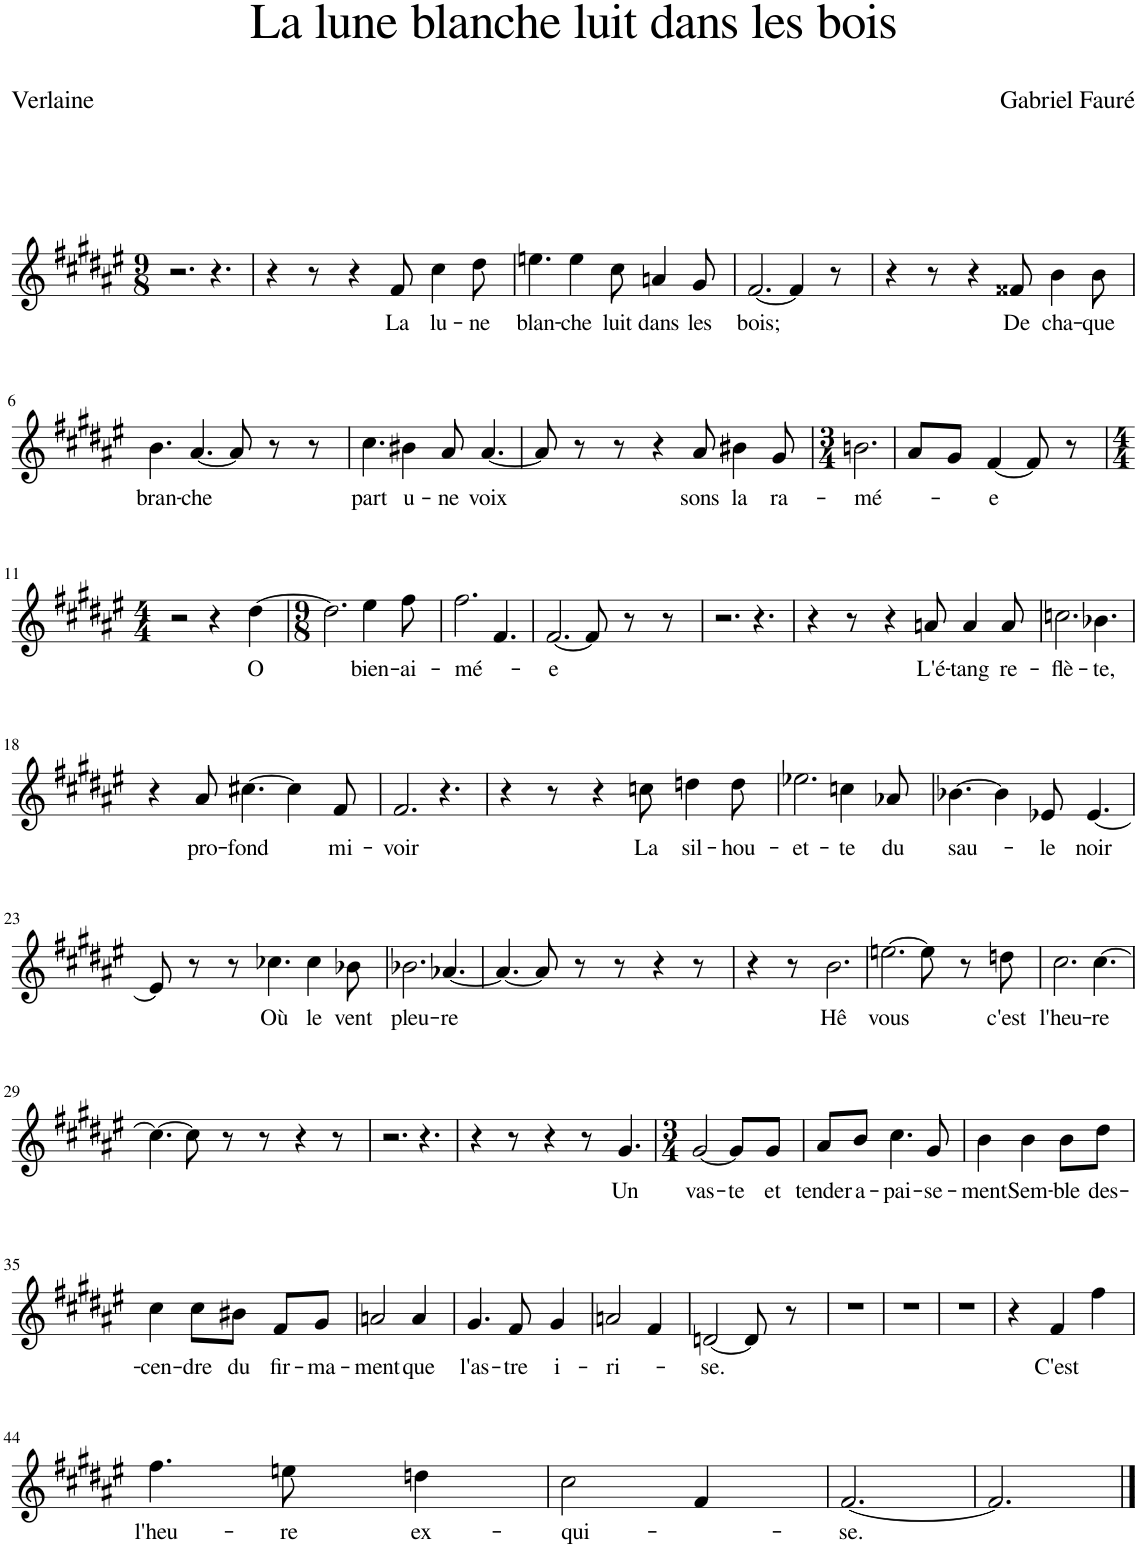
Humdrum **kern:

**kern	**text
*part1	*part1
*staff1	*staff1
*I"Piano	*
*I'Pno	*
*clefG2	*
*k[f#c#g#d#a#e#]	*
*M9/8	*
=1	=1
2.r	.
4.r	.
=2	=2
4r	.
8r	.
4r	.
!	!LO:LY:b
8f#/	La
!	!LO:LY:b
4cc#\	lu-
!	!LO:LY:b
8dd#\	-ne
=3	=3
!	!LO:LY:b
4.een\	blan-
!	!LO:LY:b
4ee\	-che
!	!LO:LY:b
8cc#\	luit
!	!LO:LY:b
4an/	dans
!	!LO:LY:b
8g#/	les
=4	=4
!	!LO:LY:b
[2.f#/	bois;
4f#/]	.
8r	.
=5	=5
4r	.
8r	.
4r	.
!	!LO:LY:b
8f##X/	De
!	!LO:LY:b
4b\	cha-
!	!LO:LY:b
8b\	-que
!!LO:LB:g=z
=6	=6
!	!LO:LY:b
4.b\	bran-
!	!LO:LY:b
[4.a#/	-che
8a#/]	.
8r	.
8r	.
=7	=7
!	!LO:LY:b
4.cc#\	part
!	!LO:LY:b
4b#X\	u-
!	!LO:LY:b
8a#/	-ne
!	!LO:LY:b
[4.a#/	voix
=8	=8
8a#/]	.
8r	.
8r	.
4r	.
!	!LO:LY:b
8a#/	sons
!	!LO:LY:b
4b#X\	la
!	!LO:LY:b
8g#/	ra-
=9	=9
*M3/4	*
!	!LO:LY:b
2.bn\	-mé-
=10	=10
8a#/L	.
8g#/J	.
!	!LO:LY:b
[4f#/	-e
8f#/]	.
8r	.
!!LO:LB:g=z
=11	=11
*M4/4	*
2r	.
4r	.
!	!LO:LY:b
[4dd#\	O
=12	=12
*M9/8	*
2.dd#\]	.
!	!LO:LY:b
4ee#\	bien-
!	!LO:LY:b
8ff#\	-ai-
=13	=13
!	!LO:LY:b
2.ff#\	-mé-
4.f#/	.
=14	=14
!	!LO:LY:b
[2.f#/	-e
8f#/]	.
8r	.
8r	.
=15	=15
2.r	.
4.r	.
=16	=16
4r	.
8r	.
4r	.
!	!LO:LY:b
8an/	L'é-
!	!LO:LY:b
4a/	-tang
!	!LO:LY:b
8a/	re-
=17	=17
!	!LO:LY:b
2.ccn\	-flè-
!	!LO:LY:b
4.b-X\	-te,
!!LO:LB:g=z
=18	=18
4r	.
!	!LO:LY:b
8a#/	pro-
!	!LO:LY:b
[4.cc#X\	-fond
4cc#\]	.
!	!LO:LY:b
8f#/	mi-
=19	=19
!	!LO:LY:b
2.f#/	-voir
4.r	.
=20	=20
4r	.
8r	.
4r	.
!	!LO:LY:b
8ccn\	La
!	!LO:LY:b
4ddn\	sil-
!	!LO:LY:b
8dd\	-hou-
=21	=21
!	!LO:LY:b
2.ee-X\	-et-
!	!LO:LY:b
4ccn\	-te
!	!LO:LY:b
8a-X/	du
=22	=22
!	!LO:LY:b
[4.b-X\	sau-
4b-\]	.
!	!LO:LY:b
8e-X/	-le
!	!LO:LY:b
[4.e-/	noir
!!LO:LB:g=z
=23	=23
8e-/]	.
8r	.
8r	.
!	!LO:LY:b
4.cc-X\	Où
!	!LO:LY:b
4cc-\	le
!	!LO:LY:b
8b-X\	vent
=24	=24
!	!LO:LY:b
2.b-X\	pleu-
!	!LO:LY:b
[4.a-X/	-re
=25	=25
4.a-/_	.
8a-/]	.
8r	.
8r	.
4r	.
8r	.
=26	=26
4r	.
8r	.
!	!LO:LY:b
2.b\	Hê
=27	=27
!	!LO:LY:b
[2.een\	-vous
8ee\]	.
8r	.
!	!LO:LY:b
8ddn\	c'est
=28	=28
!	!LO:LY:b
2.cc#\	l'heu-
!	!LO:LY:b
[4.cc#\	-re
!!LO:LB:g=z
=29	=29
4.cc#\_	.
8cc#\]	.
8r	.
8r	.
4r	.
8r	.
=30	=30
2.r	.
4.r	.
=31	=31
4r	.
8r	.
4r	.
8r	.
!	!LO:LY:b
4.g#/	Un
=32	=32
*M3/4	*
!	!LO:LY:b
[2g#/	vas-
!	!LO:LY:b
8g#/L]	-te
!	!LO:LY:b
8g#/J	et
=33	=33
!	!LO:LY:b
8a#/L	tender
!	!LO:LY:b
8b/J	a-
!	!LO:LY:b
4.cc#\	-pai-
!	!LO:LY:b
8g#/	-se-
=34	=34
!	!LO:LY:b
4b\	-ment
!	!LO:LY:b
4b\	Sem-
!	!LO:LY:b
8b\L	-ble
!	!LO:LY:b
8dd#\J	des-
!!LO:LB:g=z
=35	=35
!	!LO:LY:b
4cc#\	-cen-
!	!LO:LY:b
8cc#\L	-dre
!	!LO:LY:b
8b#X\J	du
!	!LO:LY:b
8f#/L	fir-
!	!LO:LY:b
8g#/J	-ma-
=36	=36
!	!LO:LY:b
2an/	-ment
!	!LO:LY:b
4a/	que
=37	=37
!	!LO:LY:b
4.g#/	l'as-
!	!LO:LY:b
8f#/	-tre
!	!LO:LY:b
4g#/	i-
=38	=38
!	!LO:LY:b
2an/	-ri-
4f#/	.
=39	=39
!	!LO:LY:b
[2dn/	-se.
8d/]	.
8r	.
=40	=40
2.r	.
=41	=41
2.r	.
=42	=42
2.r	.
=43	=43
4r	.
!	!LO:LY:b
4f#/	C'est
4ff#\	.
!!LO:LB:g=z
=44	=44
!	!LO:LY:b
4.ff#\	l'heu-
!	!LO:LY:b
8een\	-re
!	!LO:LY:b
4ddn\	ex-
=45	=45
!	!LO:LY:b
2cc#\	-qui-
4f#/	.
=46	=46
!	!LO:LY:b
[2.f#/	-se.
=47	=47
2.f#/]	.
==	==
*-	*-
